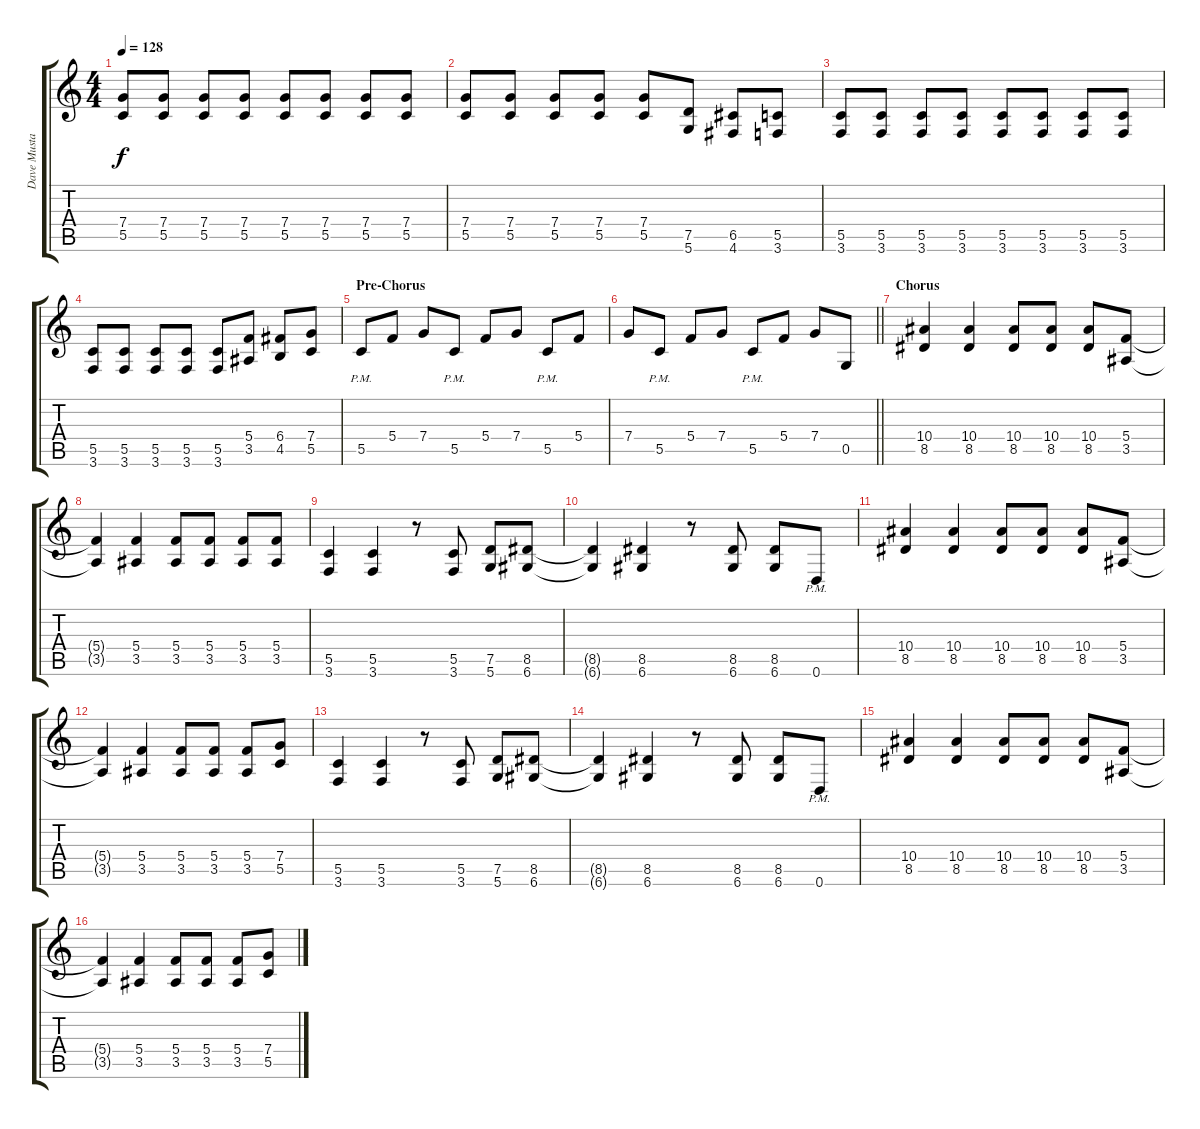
\track ("Dave Mustaine" "Dave Musta") {instrument distortionguitar}
\staff {score tabs}
\tuning (D4 A3 F3 C3 G2 D2) {hide}
\ts (4 4)
\tempo 128
\clef g2
\ks c
(7.4 5.5).8{dy f} (7.4 5.5).8 (7.4 5.5).8 (7.4 5.5).8 (7.4 5.5).8 (7.4 5.5).8 (7.4 5.5).8 (7.4 5.5).8 |
(7.4 5.5).8 (7.4 5.5).8 (7.4 5.5).8 (7.4 5.5).8 (7.4 5.5).8 (7.5 5.6).8 (6.5 4.6).8 (5.5 3.6).8 |
(5.5 3.6).8 (5.5 3.6).8 (5.5 3.6).8 (5.5 3.6).8 (5.5 3.6).8 (5.5 3.6).8 (5.5 3.6).8 (5.5 3.6).8 |
(5.5 3.6).8 (5.5 3.6).8 (5.5 3.6).8 (5.5 3.6).8 (5.5 3.6).8 (5.4 3.5).8 (6.4 4.5).8 (7.4 5.5).8 |
\section ("" "Pre-Chorus")
5.5{pm}.8 5.4.8 7.4.8 5.5{pm}.8 5.4.8 7.4.8 5.5{pm}.8 5.4.8 |
\barLineRight lightlight
7.4.8 5.5{pm}.8 5.4.8 7.4.8 5.5{pm}.8 5.4.8 7.4.8 0.5.8 |
\section ("" "Chorus")
(10.4 8.5).4 (10.4 8.5).4 (10.4 8.5).8 (10.4 8.5).8 (10.4 8.5).8 (5.4 3.5).8 |
(5.4{t} 3.5{t}).4 (5.4 3.5).4 (5.4 3.5).8 (5.4 3.5).8 (5.4 3.5).8 (5.4 3.5).8 |
(5.5 3.6).4 (5.5 3.6).4 r.8 (5.5 3.6).8 (7.5 5.6).8 (8.5 6.6).8 |
(8.5{t} 6.6{t}).4 (8.5 6.6).4 r.8 (8.5 6.6).8 (8.5 6.6).8 0.6{pm}.8 |
(10.4 8.5).4 (10.4 8.5).4 (10.4 8.5).8 (10.4 8.5).8 (10.4 8.5).8 (5.4 3.5).8 |
(5.4{t} 3.5{t}).4 (5.4 3.5).4 (5.4 3.5).8 (5.4 3.5).8 (5.4 3.5).8 (7.4 5.5).8 |
(5.5 3.6).4 (5.5 3.6).4 r.8 (5.5 3.6).8 (7.5 5.6).8 (8.5 6.6).8 |
(8.5{t} 6.6{t}).4 (8.5 6.6).4 r.8 (8.5 6.6).8 (8.5 6.6).8 0.6{pm}.8 |
(10.4 8.5).4 (10.4 8.5).4 (10.4 8.5).8 (10.4 8.5).8 (10.4 8.5).8 (5.4 3.5).8 |
(5.4{t} 3.5{t}).4 (5.4 3.5).4 (5.4 3.5).8 (5.4 3.5).8 (5.4 3.5).8 (7.4 5.5).8
